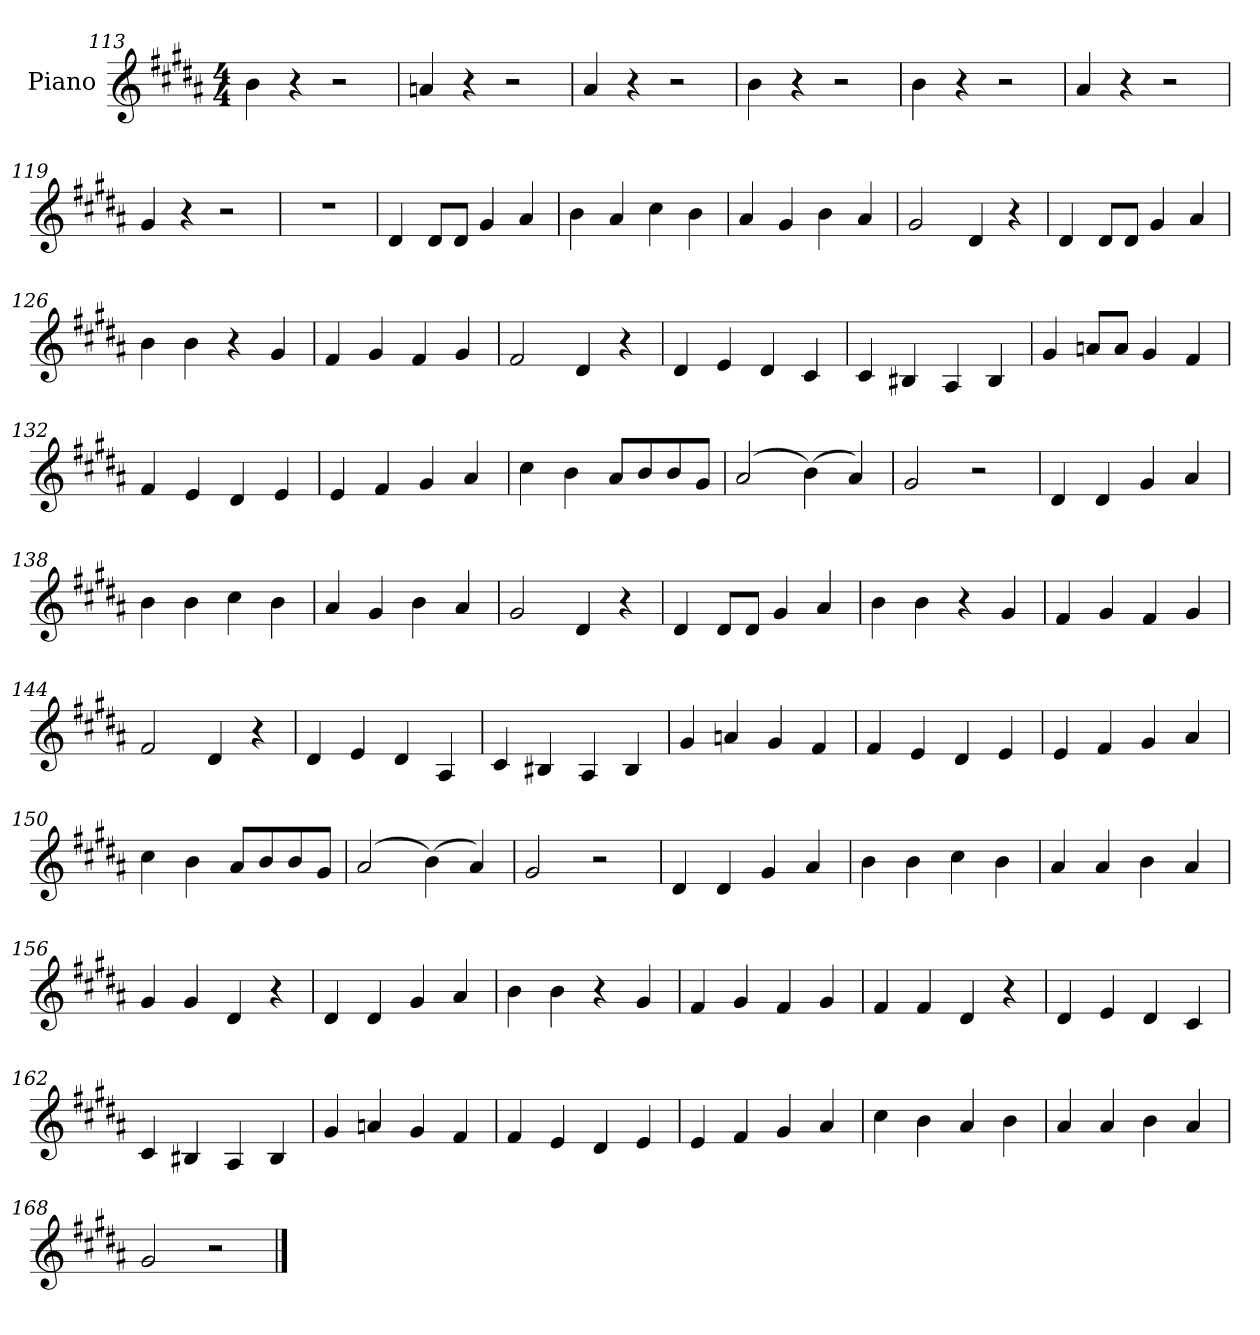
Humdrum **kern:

**kern
*part1
*staff1
*I"Piano
*I'Pno.
*clefG2
*k[f#c#g#d#a#]
*M4/4
=113
4b!
4r
2r
=114
4an!
4r
2r
=115
4a#!
4r
2r
=116
4b!
4r
2r
=117
4b!
4r
2r
=118
4a#!
4r
2r
=119
4g#!
4r
2r
=120
1r
=121
4d#
8d#L
8d#J
4g#
4a#
=122
4b
4a#
4cc#
4b
=123
4a#
4g#
4b
4a#
=124
2g#
4d#
4r
=125
4d#
8d#L
8d#J
4g#
4a#
=126
4b
4b
4r
4g#
=127
4f#
4g#
4f#
4g#
=128
2f#
4d#
4r
=129
4d#
4e
4d#
4c#
=130
4c#
4B#X
4A#
4B#
=131
4g#
8anL
8aJ
4g#
4f#
=132
4f#
4e
4d#
4e
=133
4e
4f#
4g#
4a#
=134
4cc#
4b
8a#L
8b
8b
8g#J
=135
(2a#
(4b)
4a#)
=136
2g#
2r
=137
4d#
4d#
4g#
4a#
=138
4b
4b
4cc#
4b
=139
4a#
4g#
4b
4a#
=140
2g#
4d#
4r
=141
4d#
8d#L
8d#J
4g#
4a#
=142
4b
4b
4r
4g#
=143
4f#
4g#
4f#
4g#
=144
2f#
4d#
4r
=145
4d#
4e
4d#
4A#
=146
4c#
4B#X
4A#
4B#
=147
4g#
4an
4g#
4f#
=148
4f#
4e
4d#
4e
=149
4e
4f#
4g#
4a#
=150
4cc#
4b
8a#L
8b
8b
8g#J
=151
(2a#
(4b)
4a#)
=152
2g#
2r
=153
4d#
4d#
4g#
4a#
=154
4b
4b
4cc#
4b
=155
4a#
4a#
4b
4a#
=156
4g#
4g#
4d#
4r
=157
4d#
4d#
4g#
4a#
=158
4b
4b
4r
4g#
=159
4f#
4g#
4f#
4g#
=160
4f#
4f#
4d#
4r
=161
4d#
4e
4d#
4c#
=162
4c#
4B#X
4A#
4B#
=163
4g#
4an
4g#
4f#
=164
4f#
4e
4d#
4e
=165
4e
4f#
4g#
4a#
=166
4cc#
4b
4a#
4b
=167
4a#
4a#
4b
4a#
=168
2g#
2r
==
*-
